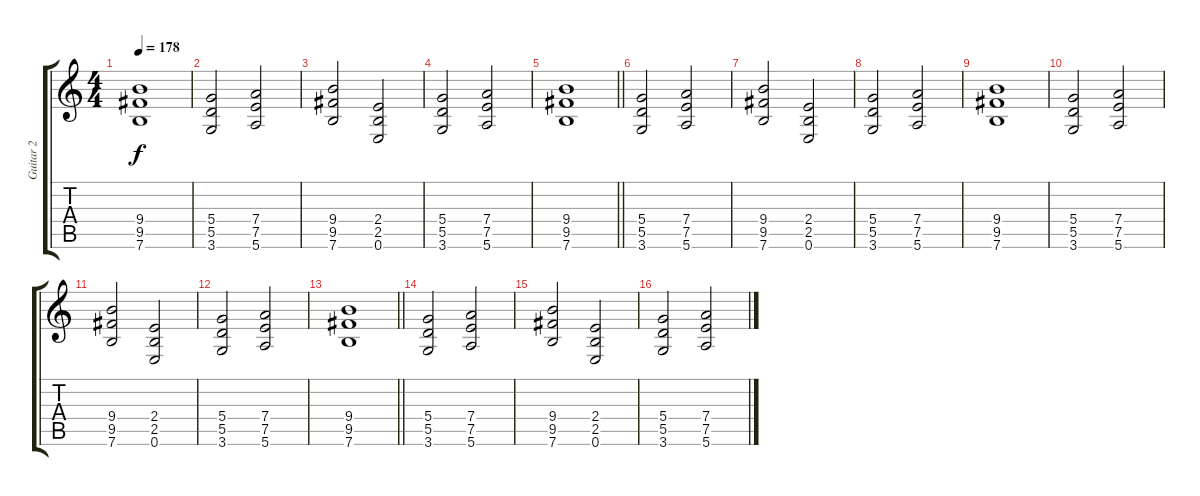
\track ("Guitar 2" "Guitar 2") {instrument distortionguitar}
\staff {score tabs}
\tuning (E4 B3 G3 D3 A2 E2) {hide}
\ts (4 4)
\tempo 178
\clef g2
\ks c
(9.4 9.5 7.6).1{dy f} |
(5.4 5.5 3.6).2 (7.4 7.5 5.6).2 |
(9.4 9.5 7.6).2 (2.4 2.5 0.6).2 |
(5.4 5.5 3.6).2 (7.4 7.5 5.6).2 |
\barLineRight lightlight
(9.4 9.5 7.6).1 |
(5.4 5.5 3.6).2 (7.4 7.5 5.6).2 |
(9.4 9.5 7.6).2 (2.4 2.5 0.6).2 |
(5.4 5.5 3.6).2 (7.4 7.5 5.6).2 |
(9.4 9.5 7.6).1 |
(5.4 5.5 3.6).2 (7.4 7.5 5.6).2 |
(9.4 9.5 7.6).2 (2.4 2.5 0.6).2 |
(5.4 5.5 3.6).2 (7.4 7.5 5.6).2 |
\barLineRight lightlight
(9.4 9.5 7.6).1 |
(5.4 5.5 3.6).2 (7.4 7.5 5.6).2 |
(9.4 9.5 7.6).2 (2.4 2.5 0.6).2 |
(5.4 5.5 3.6).2 (7.4 7.5 5.6).2
